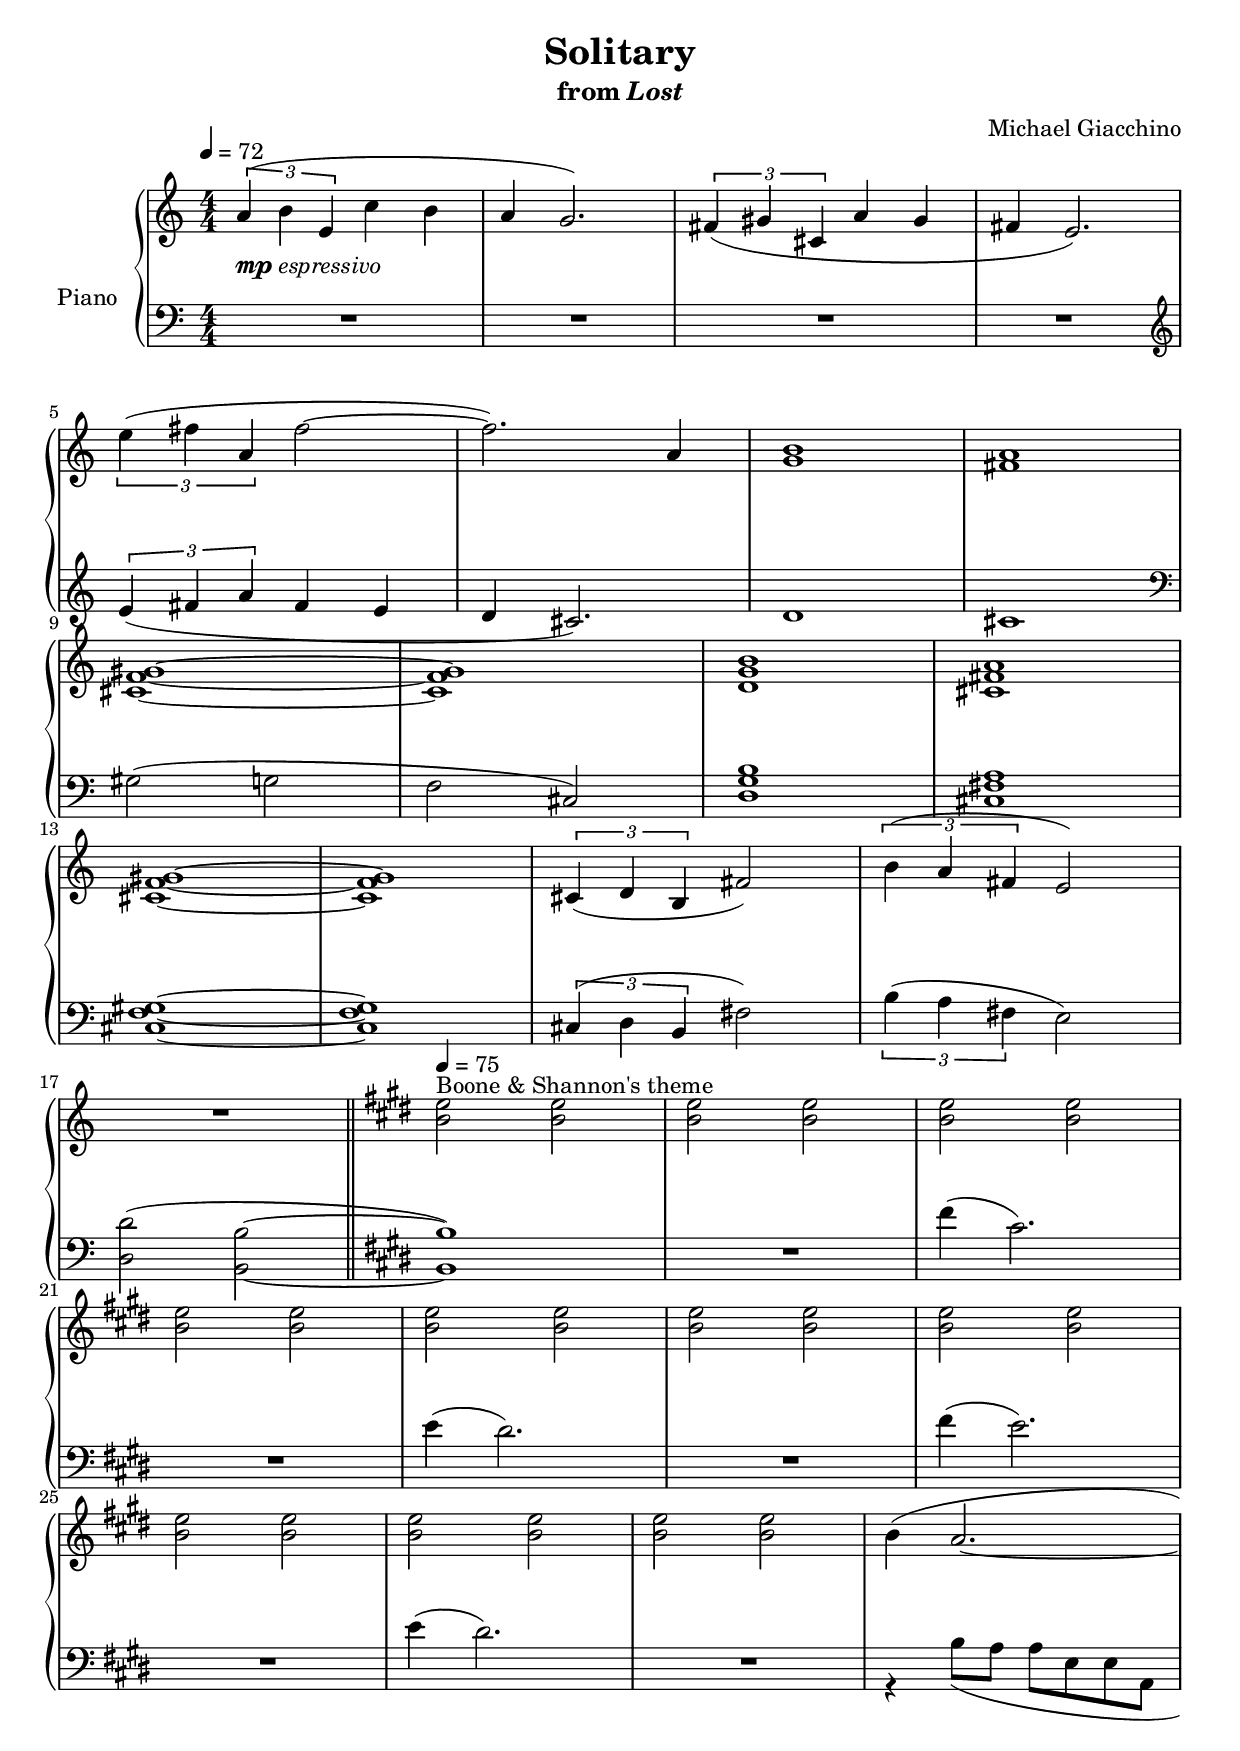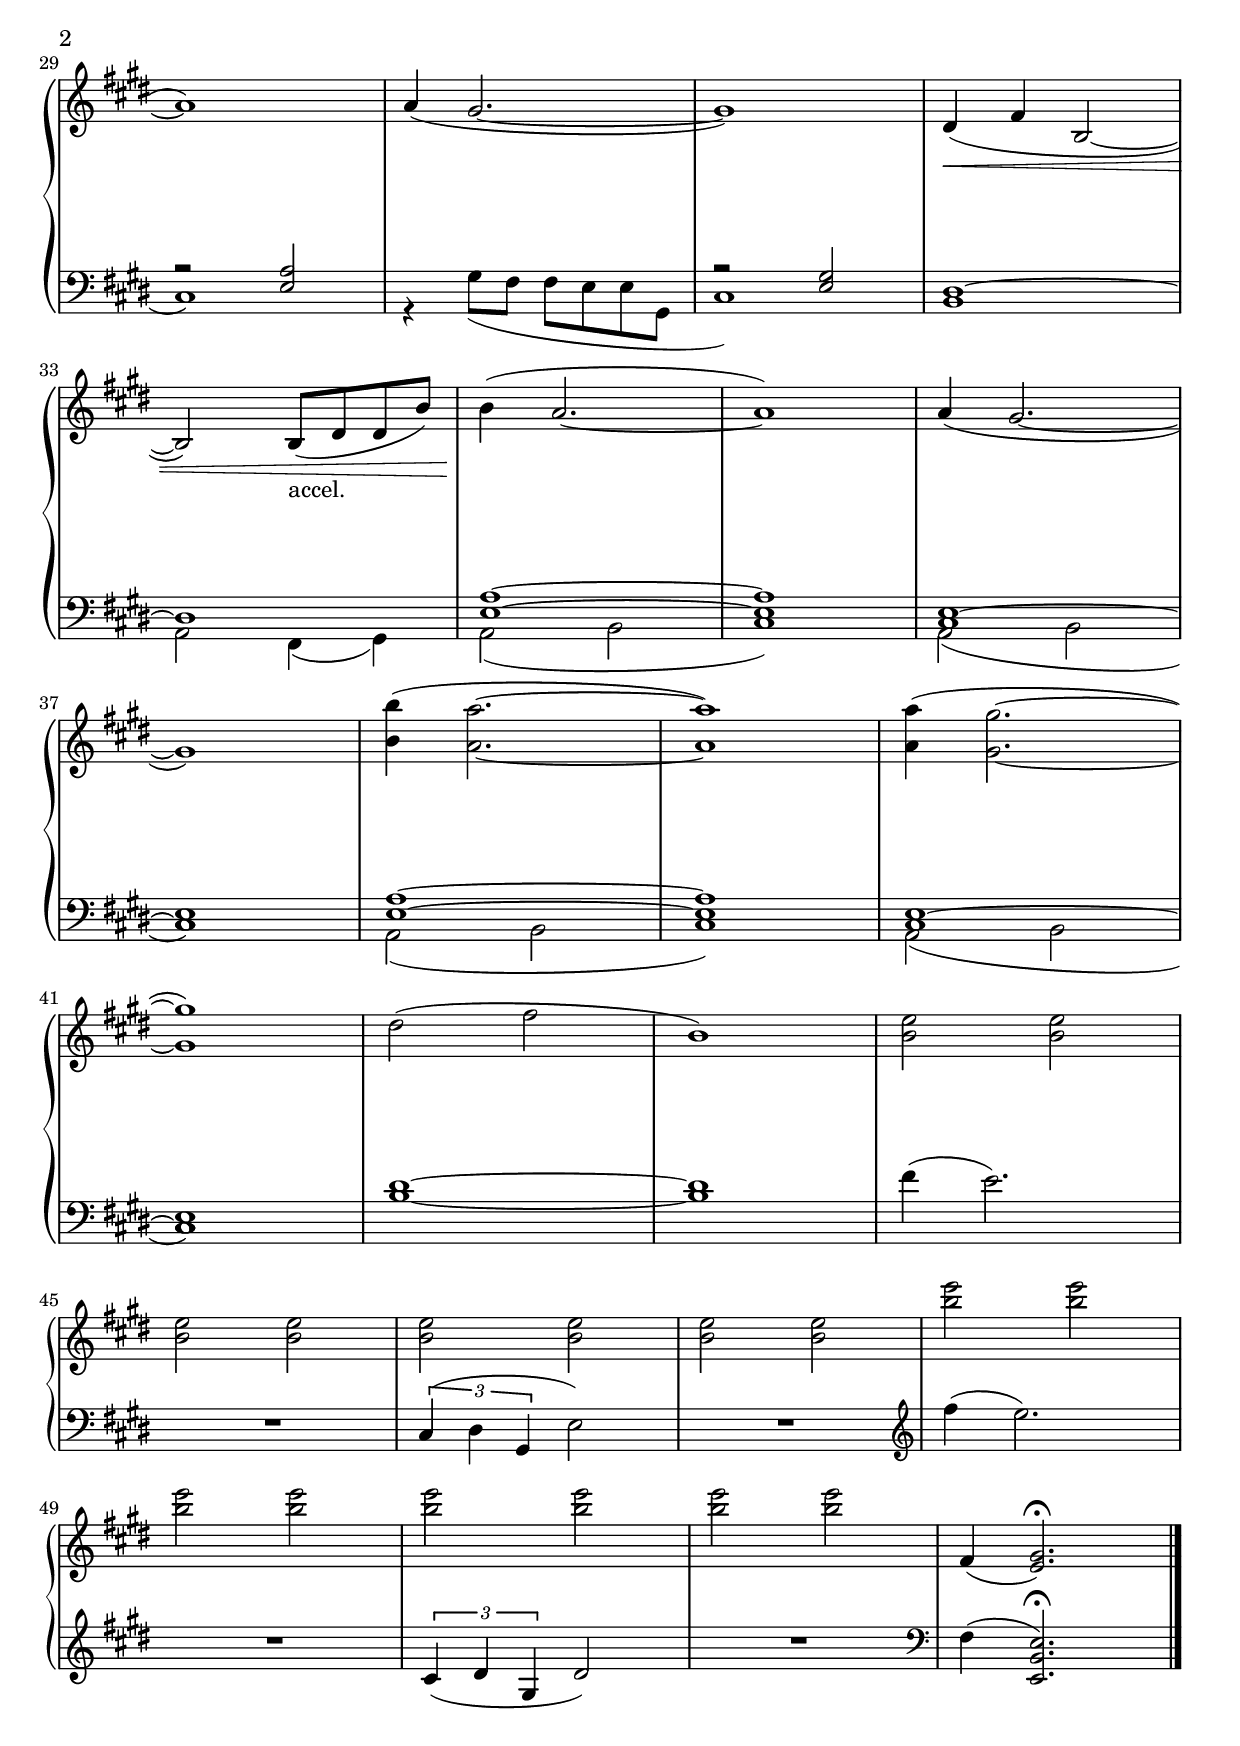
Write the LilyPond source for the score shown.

\version "2.12.2"

\header {
  title = "Solitary"
  subtitle = \markup { "from" \italic "Lost" }
  composer = "Michael Giacchino"
}

global = {
  \tempo 4 = 72
  \key c \major
  \time 4/4
  \numericTimeSignature
  s1*17
  \bar "||"
  \tempo 4 = 75
  \key e \major
  s1*35
  \bar "|."
}

upper = \relative c'' {
  \clef treble
  \times 2/3 { a4( b e, } c' b
  a g2.)
  \times 2/3 { fis4( gis cis, } a' gis
  fis e2.)
  \break

  \times 2/3 { e'4( fis a, } fis'2~
  fis2.) a,4
  <g b>1
  <fis a>
  \break

  <cis f gis>~
  <cis f gis>
  <d g b>
  <cis fis a>
  \break

  <cis f gis>~
  <cis f gis>
  \times 2/3 { cis4( d b } fis'2)
  \times 2/3 { b4( a fis } e2)
  \break

  R1
  <b' e>2^"Boone & Shannon's theme" <b e>
  <b e> <b e>
  <b e> <b e>
  \break

  <b e> <b e>
  <b e> <b e>
  <b e> <b e>
  <b e> <b e>
  \break

  <b e> <b e>
  <b e> <b e>
  <b e> <b e>
  b4( a2.~
  \break

  a1)
  a4( gis2.~
  gis1)
  dis4( fis b,2~
  \break

  b2) b8( dis dis b')
  b4( a2.~
  a1)
  a4( gis2.~
  \break

  gis1)
  <b b'>4( <a a'>2.~
  <a a'>1)
  <a a'>4( <gis gis'>2.~
  \break

  <gis gis'>1)
  dis'2( fis
  b,1)
  <b e>2 <b e>
  \break

  <b e> <b e>
  <b e> <b e>
  <b e> <b e>
  <b' e> <b e>
  \break

  <b e> <b e>
  <b e> <b e>
  <b e> <b e>
  fis,4( <e gis>2.\fermata)
}

lower = \relative c {
  \clef bass
  R1*4
  \clef treble

  \times 2/3 { e'4( fis a } fis e
  d cis2.)
  d1
  cis1
  \clef bass

  gis2( g
  f cis)
  <d g b>1
  <cis fis a>

  <cis f gis>~
  <cis f gis>
  \times 2/3 { cis4( d b } fis'2)
  \times 2/3 { b4( a fis } e2)

  <d d'>2( <b b'>~
  <b b'>1)
  R1
  fis''4( cis2.)

  R1
  e4( dis2.)
  R1
  fis4( e2.)

  R1
  e4( dis2.)
  R1

  <<
    {
      s1

      r2 <e, a>
      s1
      r2 <e gis>
      dis1~

      dis
      <e a>~
      <e a>
      <cis~ e>

      <cis e>
      <e a>~
      <e a>
      <cis~ e>

      <cis e>
    }
  \\
    {
      r4 b'8( a a e e a,

      cis1)
      r4 gis'8( fis fis e e gis,
      cis1)
      b

      a2 fis4( gis)
      a2( b
      cis1)
      a2( b

      % XXX: this produces a harmless warning about clashing note columns
      \voiceOne
      cis1)
      \voiceTwo
      a2( b
      cis1)
      a2( b

      % XXX: same as above
      \voiceOne
      cis1)
    }
  >>
  <b' dis>~
  <b dis>
  fis'4( e2.)

  R1
  \times 2/3 { cis,4( dis gis, } e'2)
  R1
  \clef treble
  fis''4( e2.)

  R1
  \times 2/3 { cis,4( dis gis, } dis'2)
  R1
  \clef bass
  fis,4( <e, b' e>2.\fermata)
}

dynamics = {
  s1-\markup { \dynamic "mp" "espressivo" }
  s1*4
  s2 s32*15\< s32\!
  s1\mf
  s32*95\> s32\!
  s1*7\p
  s1*2\p
  s1*6\p
  s2 s32*39\< s32\! s32*8
  s1*4\mp
  <<
    {
      s1\<
      s32*31 s32\!
    }
  \\
    {
      s1
      s2 s2-"accel."
    }
  >>
  s1*4\f
  s1*2\mp
  s32*63\> s32\!
  s1\p
}

pedal = {
}

chordnames = \chordmode {
}

\include "../template_piano_solo.ly"
